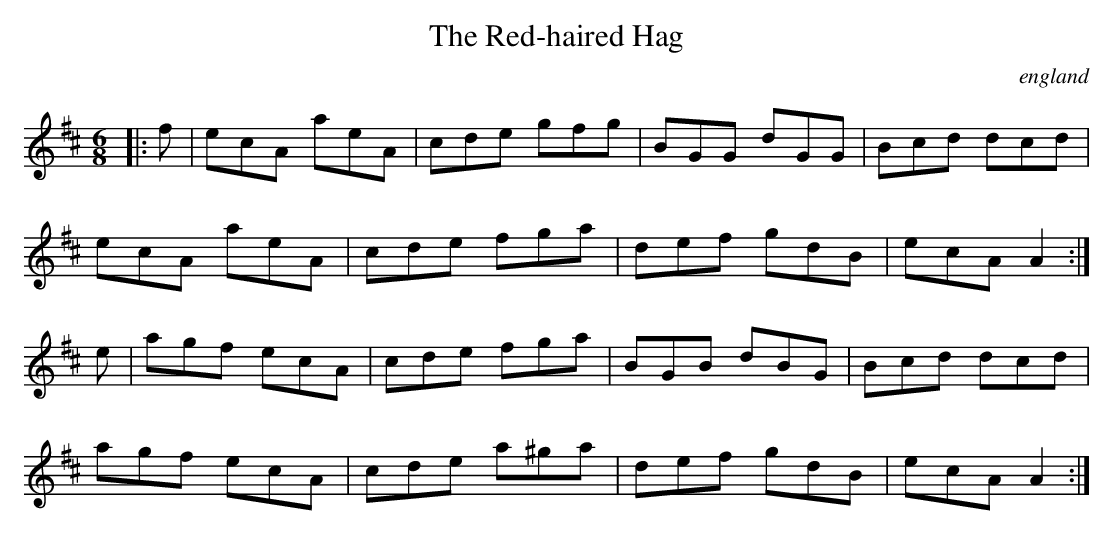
X:1
T:Red-haired Hag, The
O:england
M:6/8
L:1/8
K:D
|:f|ecA aeA|cde gfg|BGG dGG|Bcd dcd|
ecA aeA|cde fga|def gdB|ecA A2:|
e|agf ecA|cde fga|BGB dBG|Bcd dcd|
agf ecA|cde a^ga|def gdB|ecA A2:|
